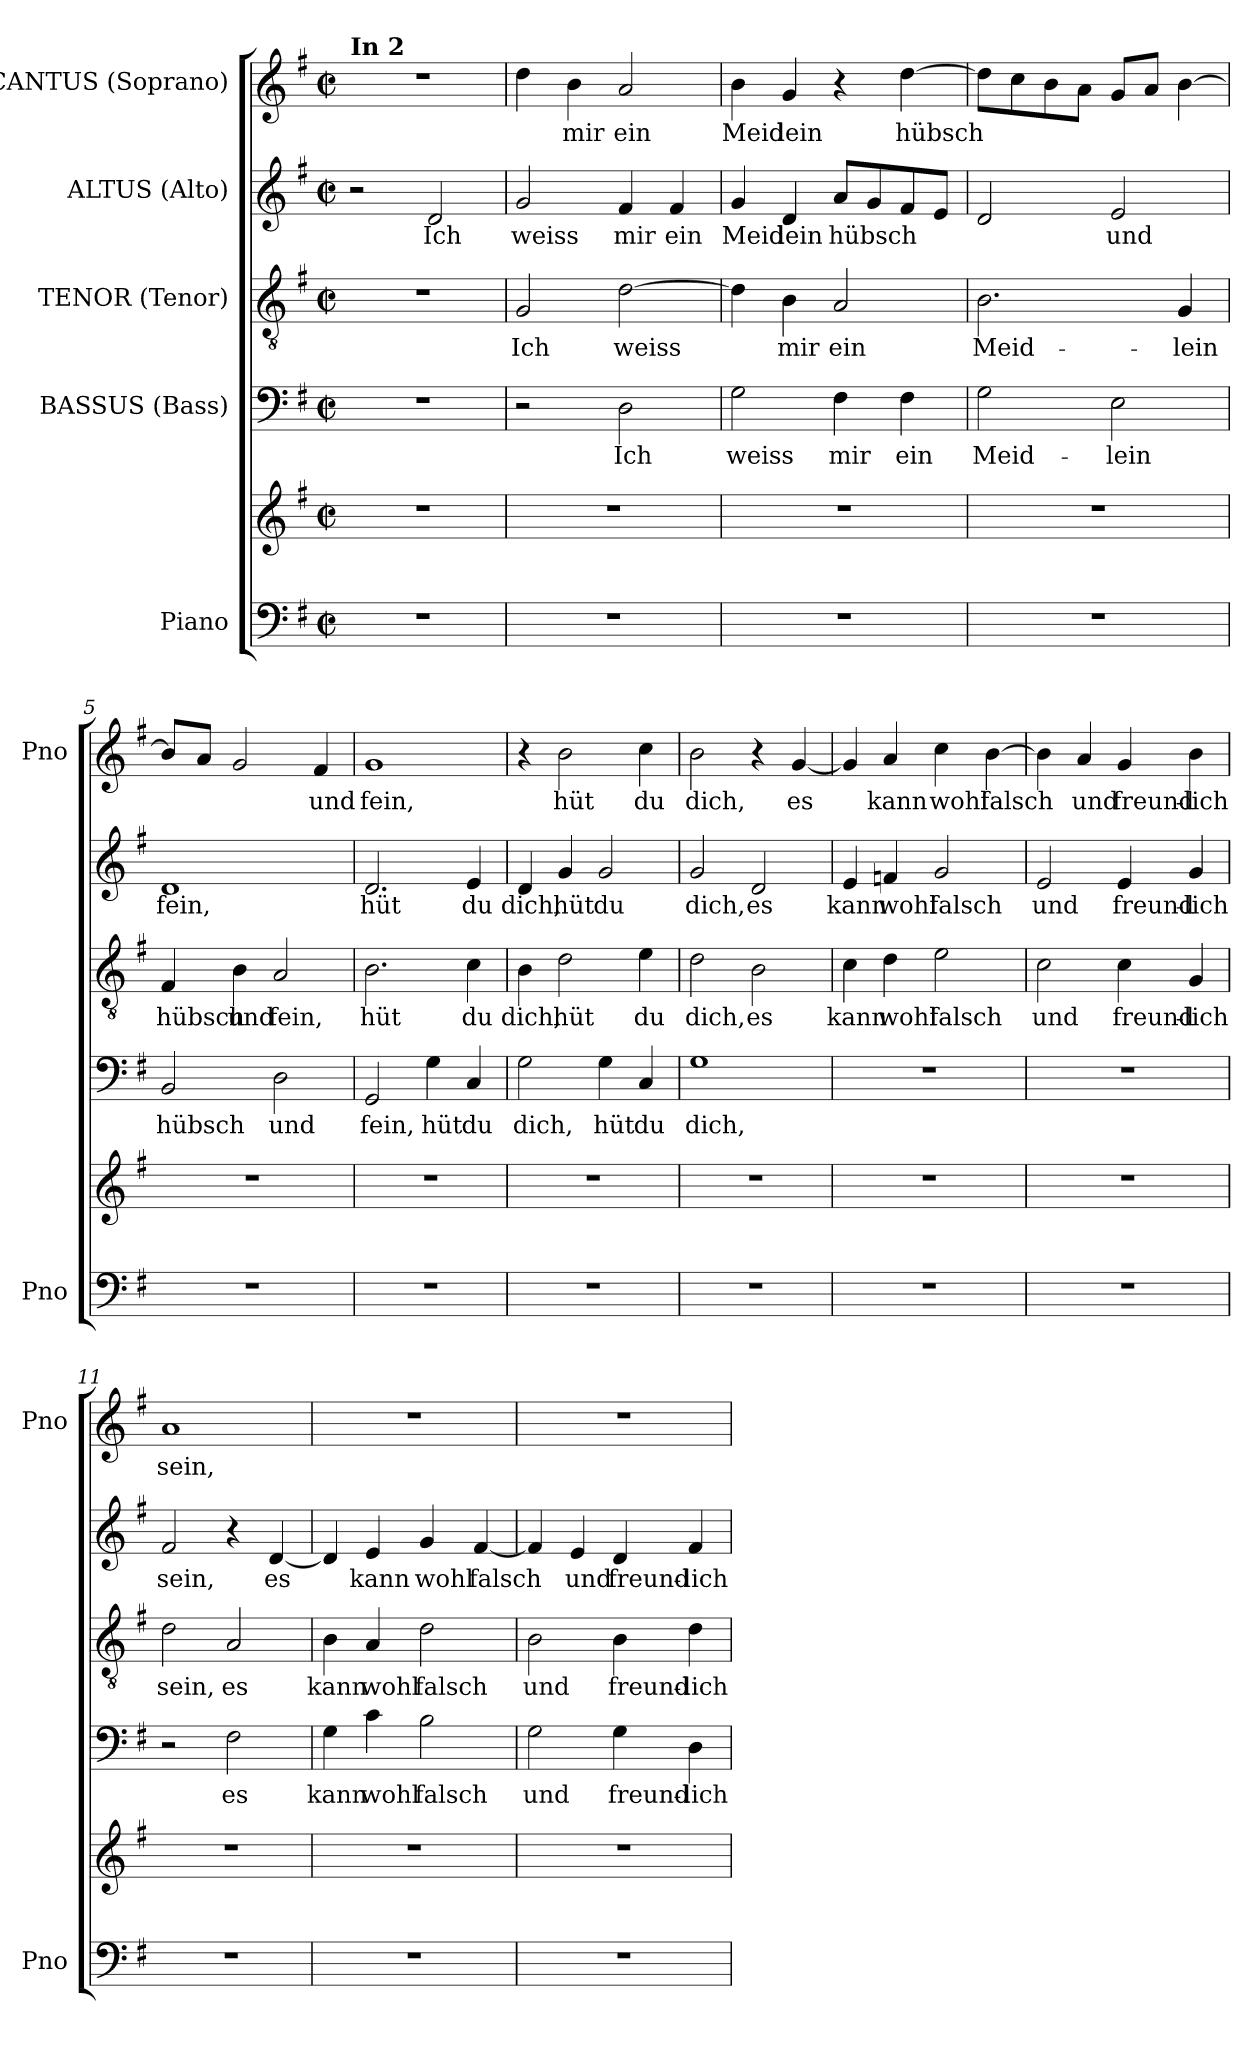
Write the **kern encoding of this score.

**kern	**kern	**kern	**text	**kern	**text	**kern	**text	**kern	**text
*part5	*part5	*part4	*part4	*part3	*part3	*part2	*part2	*part1	*part1
*staff6	*staff5	*staff4	*staff4	*staff3	*staff3	*staff2	*staff2	*staff1	*staff1
*I"Piano	*	*I"BASSUS (Bass)	*	*I"TENOR (Tenor)	*	*I"ALTUS (Alto)	*	*I"CANTUS (Soprano)	*
*I'Pno	*	*	*	*	*	*	*	*I'Pno	*
*clefF4	*clefG2	*clefF4	*	*clefGv2	*	*clefG2	*	*clefG2	*
*k[f#]	*k[f#]	*k[f#]	*	*k[f#]	*	*k[f#]	*	*k[f#]	*
*G:	*G:	*G:	*	*G:	*	*G:	*	*G:	*
*M2/2	*M2/2	*M2/2	*	*M2/2	*	*M2/2	*	*M2/2	*
*met(c|)	*met(c|)	*met(c|)	*	*met(c|)	*	*met(c|)	*	*met(c|)	*
=1	=1	=1	=1	=1	=1	=1	=1	=1	=1
!	!	!	!	!	!	!	!	!LO:TX:a:B:t=In 2	!
1r	1r	1r	.	1r	.	2r	.	1r	.
.	.	.	.	.	.	2d/	Ich	.	.
=2	=2	=2	=2	=2	=2	=2	=2	=2	=2
1r	1r	2r	.	2G/	Ich	2g/	weiss	4dd\	.
.	.	.	.	.	.	.	.	4b\	mir
.	.	2D\	Ich	[2d\	weiss	4f#/	mir	2a/	ein
.	.	.	.	.	.	4f#/	ein	.	.
=3	=3	=3	=3	=3	=3	=3	=3	=3	=3
1r	1r	2G\	weiss	4d\]	.	4g/	Meid-	4b\	Meid-
.	.	.	.	4B\	mir	4d/	-lein	4g/	-lein
.	.	4F#\	mir	2A/	ein	8a/L	hübsch	4r	.
.	.	.	.	.	.	8g/	.	.	.
.	.	4F#\	ein	.	.	8f#/	.	[4dd\	hübsch
.	.	.	.	.	.	8e/J	.	.	.
=4	=4	=4	=4	=4	=4	=4	=4	=4	=4
1r	1r	2G\	Meid-	2.B\	Meid-	2d/	.	8dd\L]	.
.	.	.	.	.	.	.	.	8cc\	.
.	.	.	.	.	.	.	.	8b\	.
.	.	.	.	.	.	.	.	8a\J	.
.	.	2E\	-lein	.	.	2e/	und	8g/L	.
.	.	.	.	.	.	.	.	8a/J	.
.	.	.	.	4G/	-lein	.	.	[4b\	.
!!LO:LB:g=z
=5	=5	=5	=5	=5	=5	=5	=5	=5	=5
1r	1r	2BB/	hübsch	4F#/	hübsch	1d	fein,	8b/L]	.
.	.	.	.	.	.	.	.	8a/J	.
.	.	.	.	4B\	und	.	.	2g/	.
.	.	2D\	und	2A/	fein,	.	.	.	.
.	.	.	.	.	.	.	.	4f#/	und
=6	=6	=6	=6	=6	=6	=6	=6	=6	=6
1r	1r	2GG/	fein,	2.B\	hüt	2.d/	hüt	1g	fein,
.	.	4G\	hüt	.	.	.	.	.	.
.	.	4C/	du	4c\	du	4e/	du	.	.
=7	=7	=7	=7	=7	=7	=7	=7	=7	=7
1r	1r	2G\	dich,	4B\	dich,	4d/	dich,	4r	.
.	.	.	.	2d\	hüt	4g/	hüt	2b\	hüt
.	.	4G\	hüt	.	.	2g/	du	.	.
.	.	4C/	du	4e\	du	.	.	4cc\	du
=8	=8	=8	=8	=8	=8	=8	=8	=8	=8
1r	1r	1G	dich,	2d\	dich,	2g/	dich,	2b\	dich,
.	.	.	.	2B\	es	2d/	es	4r	.
.	.	.	.	.	.	.	.	[4g/	es
=9	=9	=9	=9	=9	=9	=9	=9	=9	=9
1r	1r	1r	.	4c\	kann	4e/	kann	4g/]	.
.	.	.	.	4d\	wohl	4fn/	wohl	4a/	kann
.	.	.	.	2e\	falsch	2g/	falsch	4cc\	wohl
.	.	.	.	.	.	.	.	[4b\	falsch
!!LO:LB:g=z
=10	=10	=10	=10	=10	=10	=10	=10	=10	=10
1r	1r	1r	.	2c\	und	2e/	und	4b\]	.
.	.	.	.	.	.	.	.	4a/	und
.	.	.	.	4c\	-freund-	4e/	freund-	4g/	freund-
.	.	.	.	4G/	lich	4g/	-lich	4b\	-lich
=11	=11	=11	=11	=11	=11	=11	=11	=11	=11
1r	1r	2r	.	2d\	sein,	2f#/	sein,	1a	sein,
.	.	2F#\	es	2A/	es	4r	.	.	.
.	.	.	.	.	.	[4d/	es	.	.
=12	=12	=12	=12	=12	=12	=12	=12	=12	=12
1r	1r	4G\	kann	4B\	kann	4d/]	.	1r	.
.	.	4c\	wohl	4A/	wohl	4e/	kann	.	.
.	.	2B\	falsch	2d\	falsch	4g/	wohl	.	.
.	.	.	.	.	.	[4f#/	falsch	.	.
=13	=13	=13	=13	=13	=13	=13	=13	=13	=13
1r	1r	2G\	und	2B\	und	4f#/]	.	1r	.
.	.	.	.	.	.	4e/	und	.	.
.	.	4G\	freund-	4B\	freund-	4d/	freund-	.	.
.	.	4D\	-lich	4d\	-lich	4f#/	-lich	.	.
=	=	=	=	=	=	=	=	=	=
*-	*-	*-	*-	*-	*-	*-	*-	*-	*-
